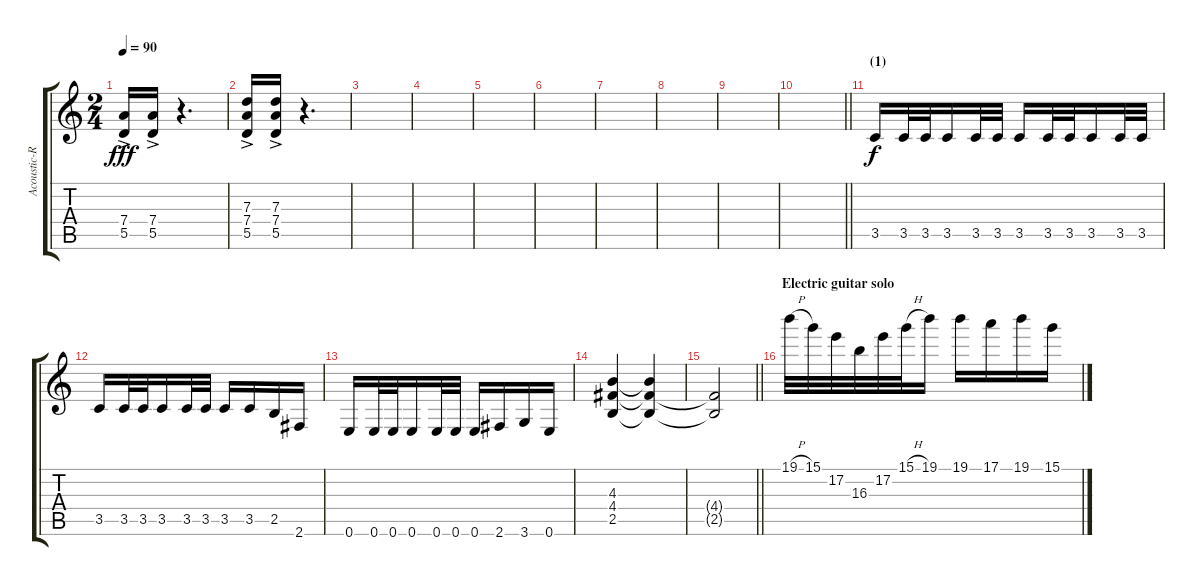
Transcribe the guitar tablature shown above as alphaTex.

\track ("Acoustic-Rhythm-addition lead" "Acoustic-R") {instrument acousticguitarnylon}
\staff {score tabs}
\tuning (E4 B3 G3 D3 A2 E2) {hide}
\ts (2 4)
\tempo 90
\clef g2
\ks c
(7.4 5.5{ac}).16{dy fff} (7.4 5.5{ac}).16 r.4{d} |
(7.3 7.4 5.5{ac}).16 (7.3 7.4 5.5{ac}).16 r.4{d} |
|
|
|
|
|
|
|
\barLineRight lightlight
|
\section ("" "(1)")
3.5.16{dy f volume 14 instrument distortionguitar} 3.5.32 3.5.32 3.5.16 3.5.32 3.5.32 3.5.16 3.5.32 3.5.32 3.5.16 3.5.32 3.5.32 |
3.5.16 3.5.32 3.5.32 3.5.16 3.5.32 3.5.32 3.5.16 3.5.16 2.5.16 2.6.16 |
0.6.16 0.6.32 0.6.32 0.6.16 0.6.32 0.6.32 0.6.16 2.6.16 3.6.16 0.6.16 |
(4.3 4.4 2.5).4 (4.3{t} 4.4{t} 2.5{t}).4 |
\barLineRight lightlight
(4.4{t} 2.5{t}).2 |
\section ("" "Electric guitar solo")
19.1{h}.32 15.1.32 17.2.32 16.3.32 17.2.32 15.1{h}.32 19.1.16 19.1.16 17.1.16 19.1.16 15.1.16
